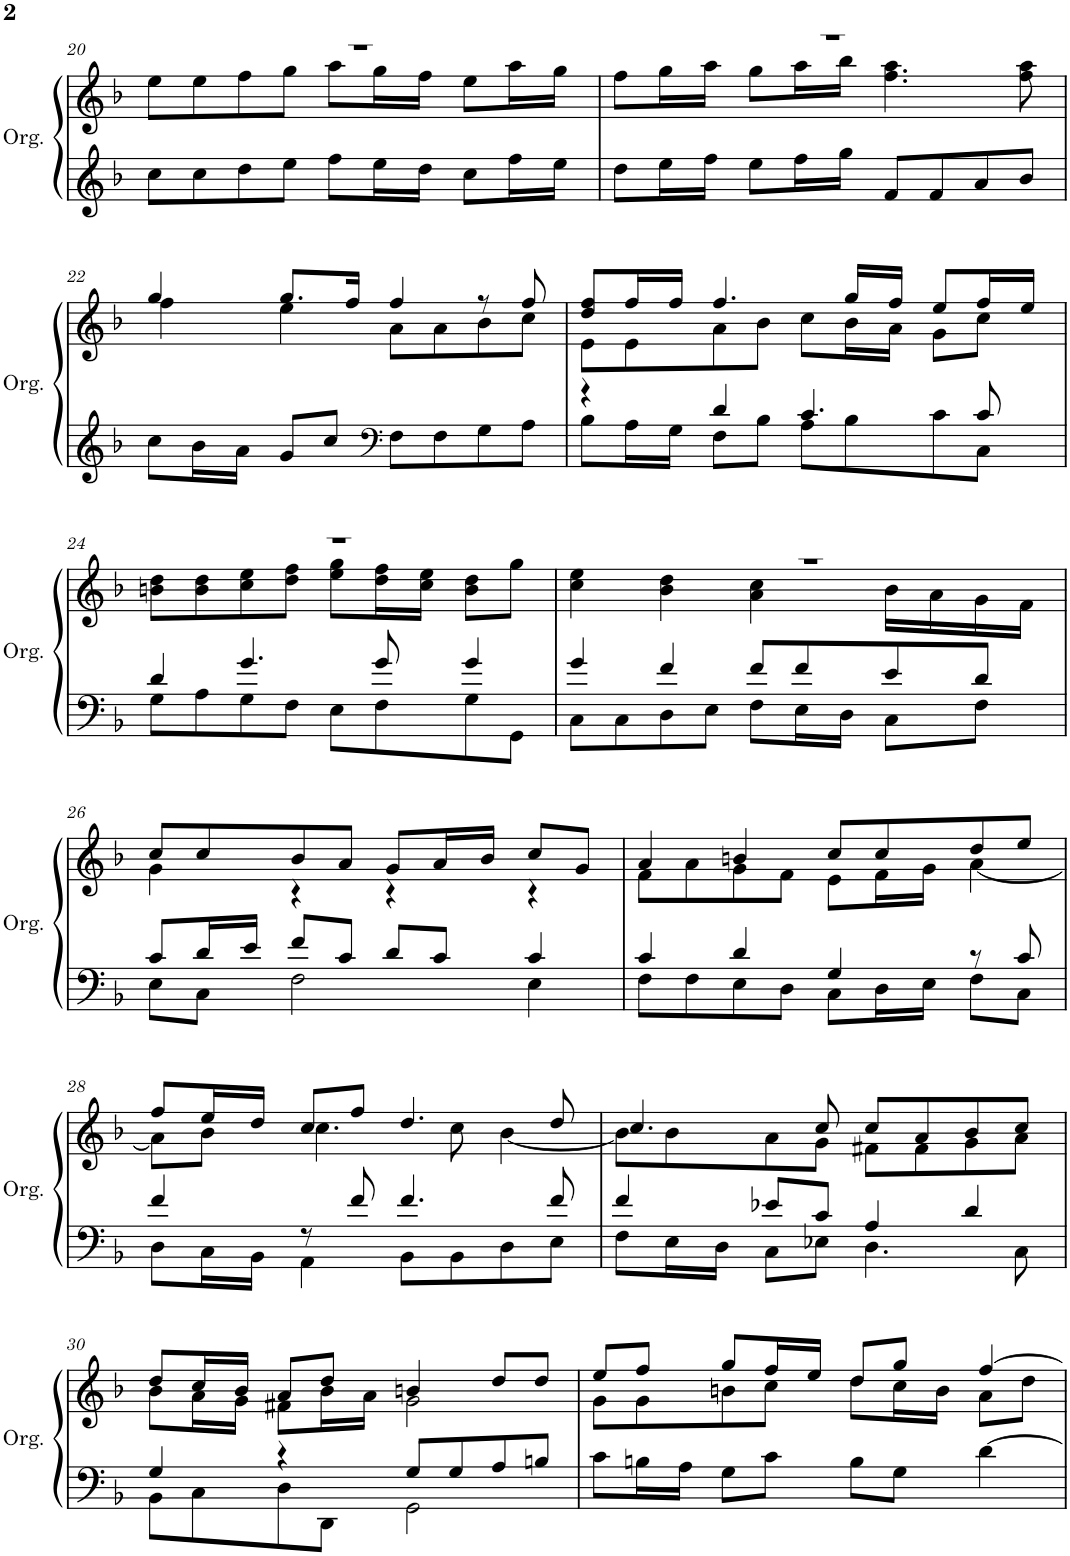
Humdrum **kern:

**kern	**kern
*part1	*part1
*staff2	*staff1
*I"Organ	*
*I'Org.	*
!!LO:PB:g=z
*clefG2	*clefG2
*k[b-]	*k[b-]
*M4/4	*M4/4
*met(c)	*met(c)
=20	=20
*	*^
8cc\L	1r	8ee\L
8cc\	.	8ee\
8dd\	.	8ff\
8ee\J	.	8gg\J
8ff\L	.	8aa\L
16ee\L	.	16gg\L
16dd\JJ	.	16ff\JJ
8cc\L	.	8ee\L
16ff\L	.	16aa\L
16ee\JJ	.	16gg\JJ
=21	=21	=21
8dd\L	1r	8ff\L
16ee\L	.	16gg\L
16ff\JJ	.	16aa\JJ
8ee\L	.	8gg\L
16ff\L	.	16aa\L
16gg\JJ	.	16bb-\JJ
8f/L	.	4.ff\ 4.aa\
8f/	.	.
8a/	.	.
8b-/J	.	8ff\ 8aa\
!!LO:LB:g=z	!!
=22	=22	=22
8cc\L	4gg/	4ff\
16b-\L	.	.
16a\JJ	.	.
8g/L	8.gg/L	4ee\
8cc/J	.	.
.	16ff/Jk	.
*clefF4	*	*
8F\L	4ff/	8a\L
8F\	.	8a\
8G\	8r	8b-\
8A\J	8ff/	8cc\J
=23	=23	=23
*^	*	*
4r	8B-\L	8dd/ 8ff/L	8e\L
.	16A\L	16ff/L	8e\
.	16G\JJ	16ff/JJ	.
4d/	8F\L	4.ff/	8a\
.	8B-\J	.	8b-\J
4.c/	8A\L	.	8cc\L
.	8B-\	16gg/LL	16b-\L
.	.	16ff/JJ	16a\JJ
.	8c\	8ee/L	8g\L
8c/	8C\J	16ff/L	8cc\J
.	.	16ee/JJ	.
!!LO:LB:g=z	!!
=24	=24	=24	=24
4d/	8G\L	1r	8bn\ 8dd\L
.	8A\	.	8b\ 8dd\
4.g/	8G\	.	8cc\ 8ee\
.	8F\J	.	8dd\ 8ff\J
.	8E\L	.	8ee\ 8gg\L
8g/	8F\	.	16dd\ 16ff\L
.	.	.	16cc\ 16ee\JJ
4g/	8G\	.	8b\ 8dd\L
.	8GG\J	.	8gg\J
=25	=25	=25	=25
4g/	8C\L	1r	4cc\ 4ee\
.	8C\	.	.
4f/	8D\	.	4b-\ 4dd\
.	8E\J	.	.
8f/L	8F\L	.	4a\ 4cc\
8f/	16E\L	.	.
.	16D\JJ	.	.
8e/	8C\L	.	16b-\LL
.	.	.	16a\
8d/J	8F\J	.	16g\
.	.	.	16f\JJ
!!LO:LB:g=z	!!
=26	=26	=26	=26
8c/L	8E\L	8cc/L	4g\
16d/L	8C\J	8cc/	.
16e/JJ	.	.	.
8f/L	2F\	8b-/	4r
8c/J	.	8a/J	.
8d/L	.	8g/L	4r
8c/J	.	16a/L	.
.	.	16b-/JJ	.
4c/	4E\	8cc/L	4r
.	.	8g/J	.
=27	=27	=27	=27
4c/	8F\L	4a/	8f\L
.	8F\	.	8a\
4d/	8E\	4bn/	8g\
.	8D\J	.	8f\J
4G/	8C\L	8cc/L	8e\L
.	16D\L	8cc/	16f\L
.	16E\JJ	.	16g\JJ
8r	8F\L	8dd/	[4a\
8c/	8C\J	8ee/J	.
!!LO:LB:g=z	!!
=28	=28	=28	=28
4f/	8D\L	8ff/L	8a\L]
.	16C\L	16ee/L	8b-\J
.	16BB-\JJ	16dd/JJ	.
8r	4AA\	8cc/L	4.cc\
8f/	.	8ff/J	.
4.f/	8BB-\L	4.dd/	.
.	8BB-\	.	8cc\
.	8D\	.	[4b-\
8f/	8E\J	8dd/	.
=29	=29	=29	=29
4f/	8F\L	4.cc/	8b-\L]
.	16E\L	.	8b-\
.	16D\JJ	.	.
8e-X/L	8C\L	.	8a\
8c/J	8E-X\J	8cc/	8g\J
4A/	4.D\	8cc/L	8f#X\L
.	.	8a/	8f#\
4d/	.	8b-/	8g\
.	8C\	8cc/J	8a\J
!!LO:LB:g=z	!!
=30	=30	=30	=30
4G/	8BB-\L	8dd/L	8b-\L
.	8C\	16cc/L	16a\L
.	.	16b-/JJ	16g\JJ
4r	8D\	8a/L	8f#X\L
.	8DD\J	8dd/J	16b-\L
.	.	.	16a\JJ
8G/L	2GG\	4bn/	2g\
8G/	.	.	.
8A/	.	8dd/L	.
8Bn/J	.	8dd/J	.
*v	*v	*	*
=31	=31	=31
8c\L	8ee/L	8g\L
16Bn\L	8ff/J	8g\
16A\JJ	.	.
8G\L	8gg/L	8bn\
8c\J	16ff/L	8cc\J
.	16ee/JJ	.
8B\L	8dd/L	8dd\L
8G\J	8gg/J	16cc\L
.	.	16b\JJ
[4d\	[4ff/	8a\L
.	.	8dd\J
*	*v	*v
=	=
*-	*-
